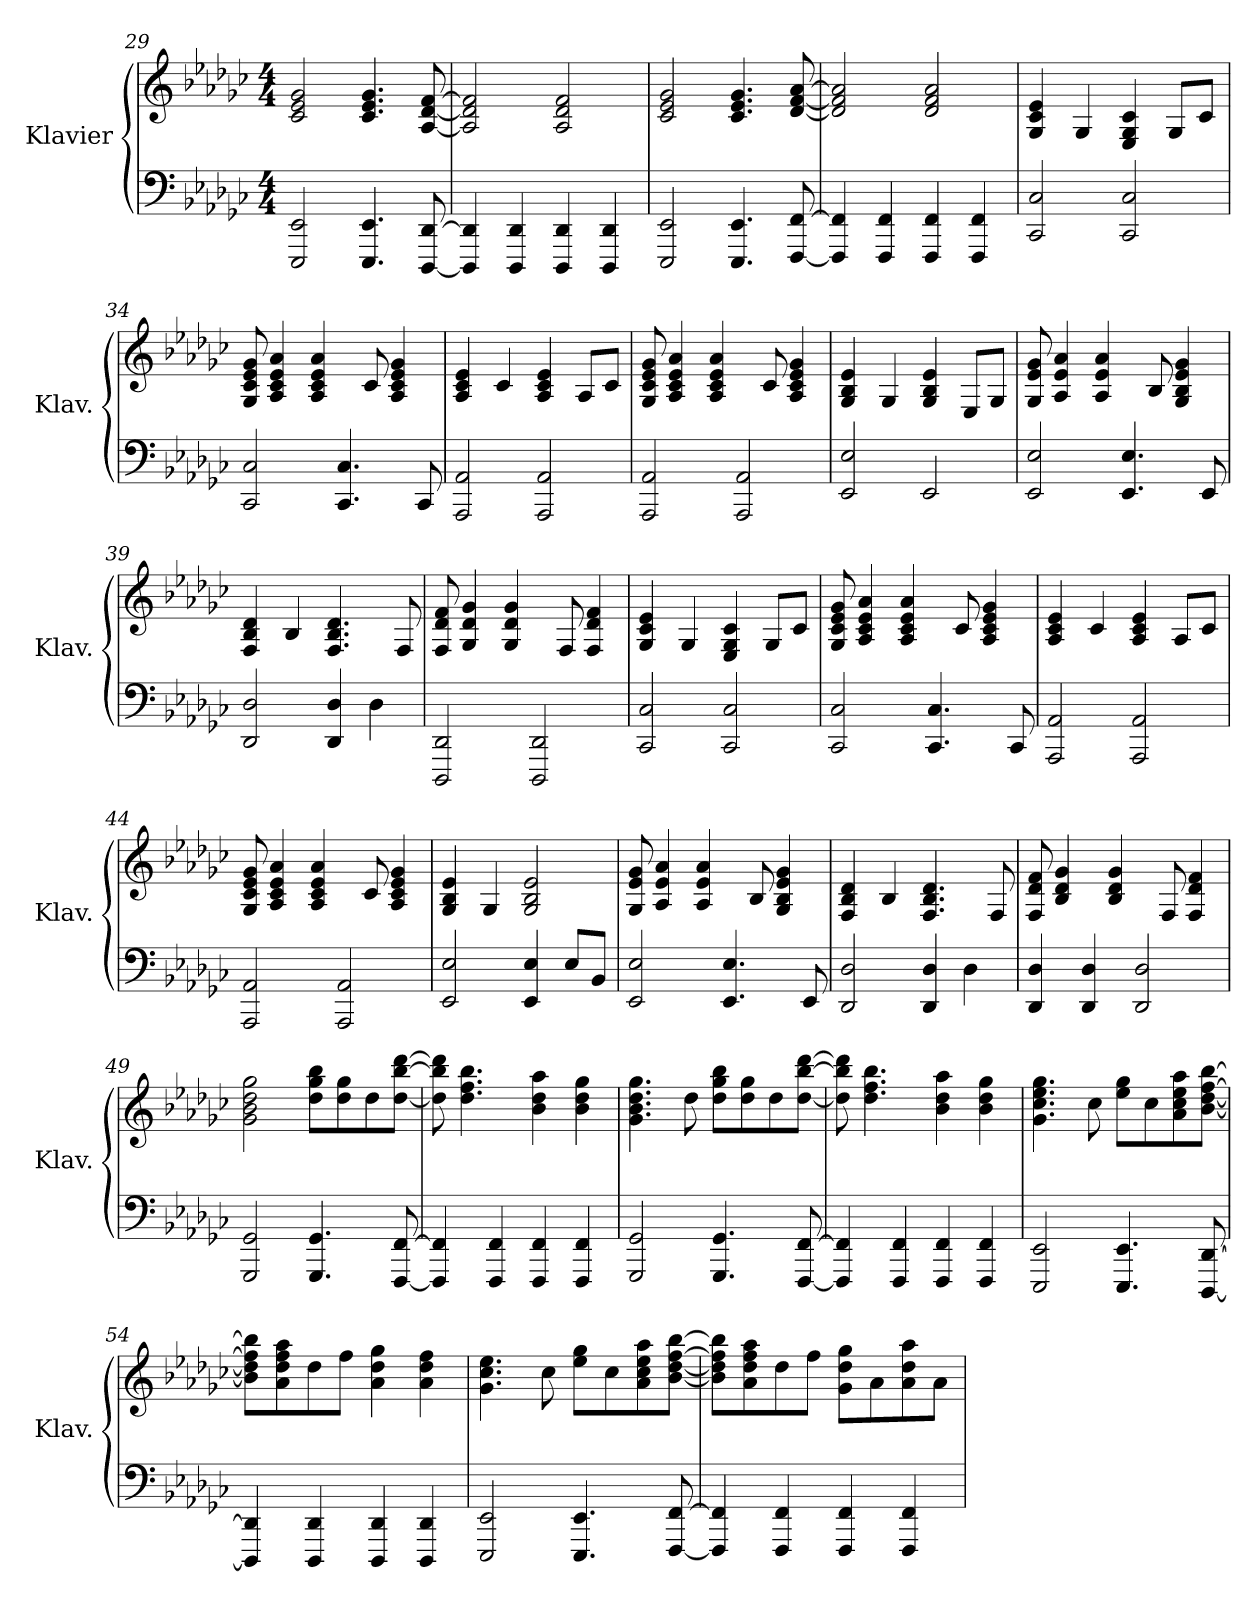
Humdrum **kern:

**kern	**kern
*part1	*part1
*staff2	*staff1
*I"Klavier	*
*I'Klav.	*
*clefF4	*clefG2
*k[b-e-a-d-g-c-]	*k[b-e-a-d-g-c-]
*M4/4	*M4/4
=29	=29
2EEE-/ 2EE-/	2c-/ 2e-/ 2g-/
4.EEE-/ 4.EE-/	4.c-/ 4.e-/ 4.g-/
[8DDD-/ [8DD-/	[8A-/ [8d-/ [8f/
=30	=30
4DDD-/] 4DD-/]	2A-/] 2d-/] 2f/]
4DDD-/ 4DD-/	.
4DDD-/ 4DD-/	2A-/ 2d-/ 2f/
4DDD-/ 4DD-/	.
!!LO:PB:g=z
=31	=31
2EEE-/ 2EE-/	2c-/ 2e-/ 2g-/
4.EEE-/ 4.EE-/	4.c-/ 4.e-/ 4.g-/
[8FFF/ [8FF/	[8d-/ [8f/ [8a-/
=32	=32
4FFF/] 4FF/]	2d-/] 2f/] 2a-/]
4FFF/ 4FF/	.
4FFF/ 4FF/	2d-/ 2f/ 2a-/
4FFF/ 4FF/	.
=33	=33
2CC-/ 2C-/	4G-/ 4c-/ 4e-/
.	4G-/
2CC-/ 2C-/	4E-/ 4G-/ 4c-/
.	8G-/L
.	8c-/J
=34	=34
2CC-/ 2C-/	8G-/ 8c-/ 8e-/ 8g-/
.	4A-/ 4c-/ 4e-/ 4a-/
.	4A-/ 4c-/ 4e-/ 4a-/
4.CC-/ 4.C-/	.
.	8c-/
.	4A-/ 4c-/ 4e-/ 4g-/
8CC-/	.
=35	=35
2AAA-/ 2AA-/	4A-/ 4c-/ 4e-/
.	4c-/
2AAA-/ 2AA-/	4A-/ 4c-/ 4e-/
.	8A-/L
.	8c-/J
!!LO:LB:g=z
=36	=36
2AAA-/ 2AA-/	8G-/ 8c-/ 8e-/ 8g-/
.	4A-/ 4c-/ 4e-/ 4a-/
.	4A-/ 4c-/ 4e-/ 4a-/
2AAA-/ 2AA-/	.
.	8c-/
.	4A-/ 4c-/ 4e-/ 4g-/
=37	=37
2EE-/ 2E-/	4G-/ 4B-/ 4e-/
.	4G-/
2EE-/	4G-/ 4B-/ 4e-/
.	8E-/L
.	8G-/J
=38	=38
2EE-/ 2E-/	8G-/ 8e-/ 8g-/
.	4A-/ 4e-/ 4a-/
.	4A-/ 4e-/ 4a-/
4.EE-/ 4.E-/	.
.	8B-/
.	4G-/ 4B-/ 4e-/ 4g-/
8EE-/	.
=39	=39
2DD-/ 2D-/	4F/ 4B-/ 4d-/
.	4B-/
4DD-/ 4D-/	4.F/ 4.B-/ 4.d-/
4D-\	.
.	8F/
=40	=40
2DDD-/ 2DD-/	8F/ 8d-/ 8f/
.	4G-/ 4d-/ 4g-/
.	4G-/ 4d-/ 4g-/
2DDD-/ 2DD-/	.
.	8F/
.	4F/ 4d-/ 4f/
!!LO:LB:g=z
=41	=41
2CC-/ 2C-/	4G-/ 4c-/ 4e-/
.	4G-/
2CC-/ 2C-/	4E-/ 4G-/ 4c-/
.	8G-/L
.	8c-/J
=42	=42
2CC-/ 2C-/	8G-/ 8c-/ 8e-/ 8g-/
.	4A-/ 4c-/ 4e-/ 4a-/
.	4A-/ 4c-/ 4e-/ 4a-/
4.CC-/ 4.C-/	.
.	8c-/
.	4A-/ 4c-/ 4e-/ 4g-/
8CC-/	.
=43	=43
2AAA-/ 2AA-/	4A-/ 4c-/ 4e-/
.	4c-/
2AAA-/ 2AA-/	4A-/ 4c-/ 4e-/
.	8A-/L
.	8c-/J
=44	=44
2AAA-/ 2AA-/	8G-/ 8c-/ 8e-/ 8g-/
.	4A-/ 4c-/ 4e-/ 4a-/
.	4A-/ 4c-/ 4e-/ 4a-/
2AAA-/ 2AA-/	.
.	8c-/
.	4A-/ 4c-/ 4e-/ 4g-/
=45	=45
2EE-/ 2E-/	4G-/ 4B-/ 4e-/
.	4G-/
4EE-/ 4E-/	2G-/ 2B-/ 2e-/
8E-/L	.
8BB-/J	.
!!LO:LB:g=z
=46	=46
2EE-/ 2E-/	8G-/ 8e-/ 8g-/
.	4A-/ 4e-/ 4a-/
.	4A-/ 4e-/ 4a-/
4.EE-/ 4.E-/	.
.	8B-/
.	4G-/ 4B-/ 4e-/ 4g-/
8EE-/	.
=47	=47
2DD-/ 2D-/	4F/ 4B-/ 4d-/
.	4B-/
4DD-/ 4D-/	4.F/ 4.B-/ 4.d-/
4D-\	.
.	8F/
=48	=48
4DD-/ 4D-/	8F/ 8d-/ 8f/
.	4B-/ 4d-/ 4g-/
4DD-/ 4D-/	.
.	4B-/ 4d-/ 4g-/
2DD-/ 2D-/	.
.	8F/
.	4F/ 4d-/ 4f/
=49	=49
2GGG-/ 2GG-/	2g-\ 2b-\ 2dd-\ 2gg-\
4.GGG-/ 4.GG-/	8dd-\ 8gg-\ 8bb-\L
.	8dd-\ 8gg-\
.	8dd-\
[8FFF/ [8FF/	[8dd-\ [8bb-\ [8ddd-\J
=50	=50
4FFF/] 4FF/]	8dd-\] 8bb-\] 8ddd-\]
.	4.dd-\ 4.ff\ 4.bb-\
4FFF/ 4FF/	.
4FFF/ 4FF/	4b-\ 4dd-\ 4aa-\
4FFF/ 4FF/	4b-\ 4dd-\ 4gg-\
!!LO:LB:g=z
=51	=51
2GGG-/ 2GG-/	4.g-\ 4.b-\ 4.dd-\ 4.gg-\
.	8dd-\
4.GGG-/ 4.GG-/	8dd-\ 8gg-\ 8bb-\L
.	8dd-\ 8gg-\
.	8dd-\
[8FFF/ [8FF/	[8dd-\ [8bb-\ [8ddd-\J
=52	=52
4FFF/] 4FF/]	8dd-\] 8bb-\] 8ddd-\]
.	4.dd-\ 4.ff\ 4.bb-\
4FFF/ 4FF/	.
4FFF/ 4FF/	4b-\ 4dd-\ 4aa-\
4FFF/ 4FF/	4b-\ 4dd-\ 4gg-\
=53	=53
2EEE-/ 2EE-/	4.g-\ 4.cc-\ 4.ee-\ 4.gg-\
.	8cc-\
4.EEE-/ 4.EE-/	8ee-\ 8gg-\L
.	8cc-\
.	8a-\ 8cc-\ 8ee-\ 8aa-\
[8DDD-/ [8DD-/	[8b-\ [8dd-\ [8ff\ [8bb-\J
=54	=54
4DDD-/] 4DD-/]	8b-\] 8dd-\] 8ff\] 8bb-\]L
.	8a-\ 8dd-\ 8ff\ 8aa-\
4DDD-/ 4DD-/	8dd-\
.	8ff\J
4DDD-/ 4DD-/	4a-\ 4dd-\ 4gg-\
4DDD-/ 4DD-/	4a-\ 4dd-\ 4ff\
=55	=55
2EEE-/ 2EE-/	4.g-\ 4.cc-\ 4.ee-\
.	8cc-\
4.EEE-/ 4.EE-/	8ee-\ 8gg-\L
.	8cc-\
.	8a-\ 8cc-\ 8ee-\ 8aa-\
[8FFF/ [8FF/	[8b-\ [8dd-\ [8ff\ [8bb-\J
!!LO:LB:g=z
=56	=56
4FFF/] 4FF/]	8b-\] 8dd-\] 8ff\] 8bb-\]L
.	8a-\ 8dd-\ 8ff\ 8aa-\
4FFF/ 4FF/	8dd-\
.	8ff\J
4FFF/ 4FF/	8g-\ 8dd-\ 8gg-\L
.	8a-\
4FFF/ 4FF/	8a-\ 8dd-\ 8aa-\
.	8a-\J
=	=
*-	*-
